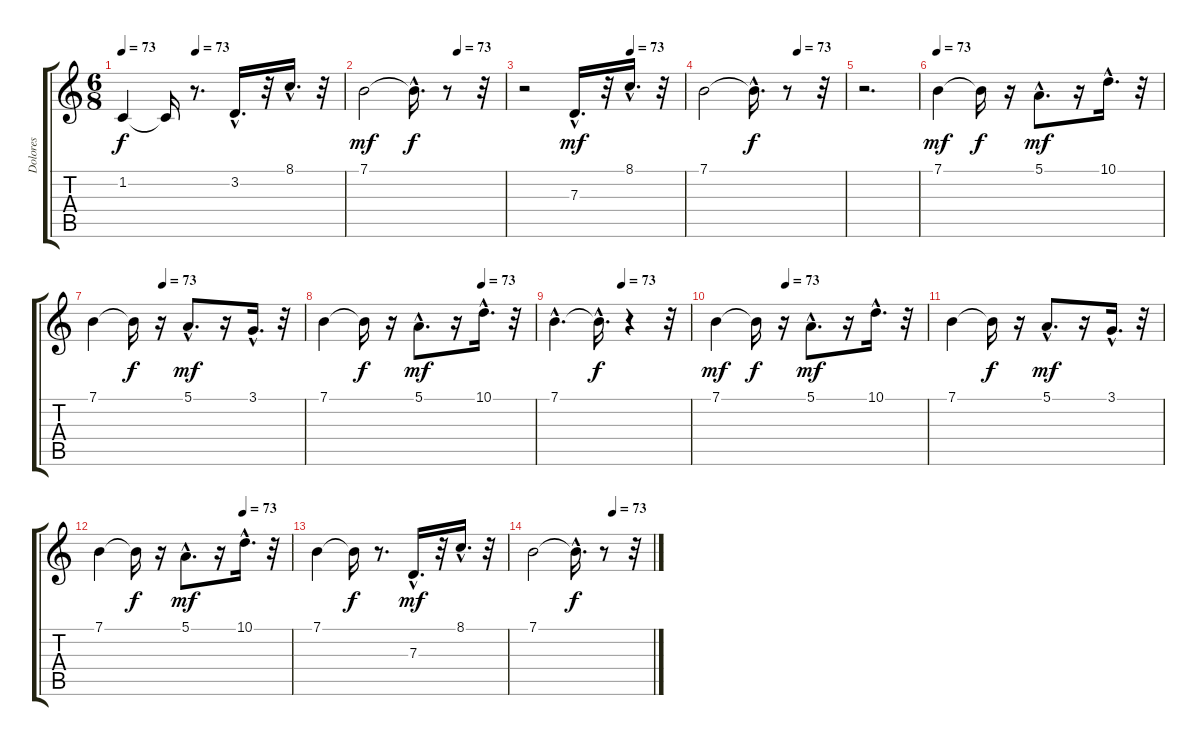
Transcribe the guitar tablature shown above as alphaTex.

\track ("Dolores" "Dolores") {instrument panflute}
\staff {score tabs}
\tuning (E4 B3 G3 D3 A2 E2) {hide}
\ts (6 8)
\tempo 73
\tempo (73 0.3333333333333333)
\clef g2
\ks c
1.2.4{dy f} 1.2{t}.16 r.8{d} 3.2{hac}.16{d} r.32 8.1{hac}.16{d} r.32 |
\tempo (73 0.6666666666666666)
7.1.2{dy mf} 7.1{hac t}.16{d dy f} r.8 r.32 |
\tempo (73 0.6666666666666666)
r.2 7.3{hac}.16{d dy mf} r.32 8.1{hac}.16{d} r.32 |
\tempo (73 0.6666666666666666)
7.1.2 7.1{hac t}.16{d dy f} r.8 r.32 |
r.2{d} |
\tempo 73
7.1.4{dy mf} 7.1{t}.16{dy f} r.16 5.1{hac}.8{d dy mf} r.16 10.1{hac}.16{d} r.32 |
\tempo (73 0.3333333333333333)
7.1.4 7.1{t}.16{dy f} r.16 5.1{hac}.8{d dy mf} r.16 3.1{hac}.16{d} r.32 |
\tempo (73 0.75)
7.1.4 7.1{t}.16{dy f} r.16 5.1{hac}.8{d dy mf} r.16 10.1{hac}.16{d} r.32 |
\tempo (73 0.5)
7.1{hac}.4{d} 7.1{hac t}.16{d dy f} r.4 r.32 |
\tempo (73 0.3333333333333333)
7.1.4{dy mf} 7.1{t}.16{dy f} r.16 5.1{hac}.8{d dy mf} r.16 10.1{hac}.16{d} r.32 |
7.1.4 7.1{t}.16{dy f} r.16 5.1{hac}.8{d dy mf} r.16 3.1{hac}.16{d} r.32 |
\tempo (73 0.75)
7.1.4 7.1{t}.16{dy f} r.16 5.1{hac}.8{d dy mf} r.16 10.1{hac}.16{d} r.32 |
7.1.4 7.1{t}.16{dy f} r.8{d} 7.3{hac}.16{d dy mf} r.32 8.1{hac}.16{d} r.32 |
\tempo (73 0.6666666666666666)
7.1.2 7.1{hac t}.16{d dy f} r.8 r.32
